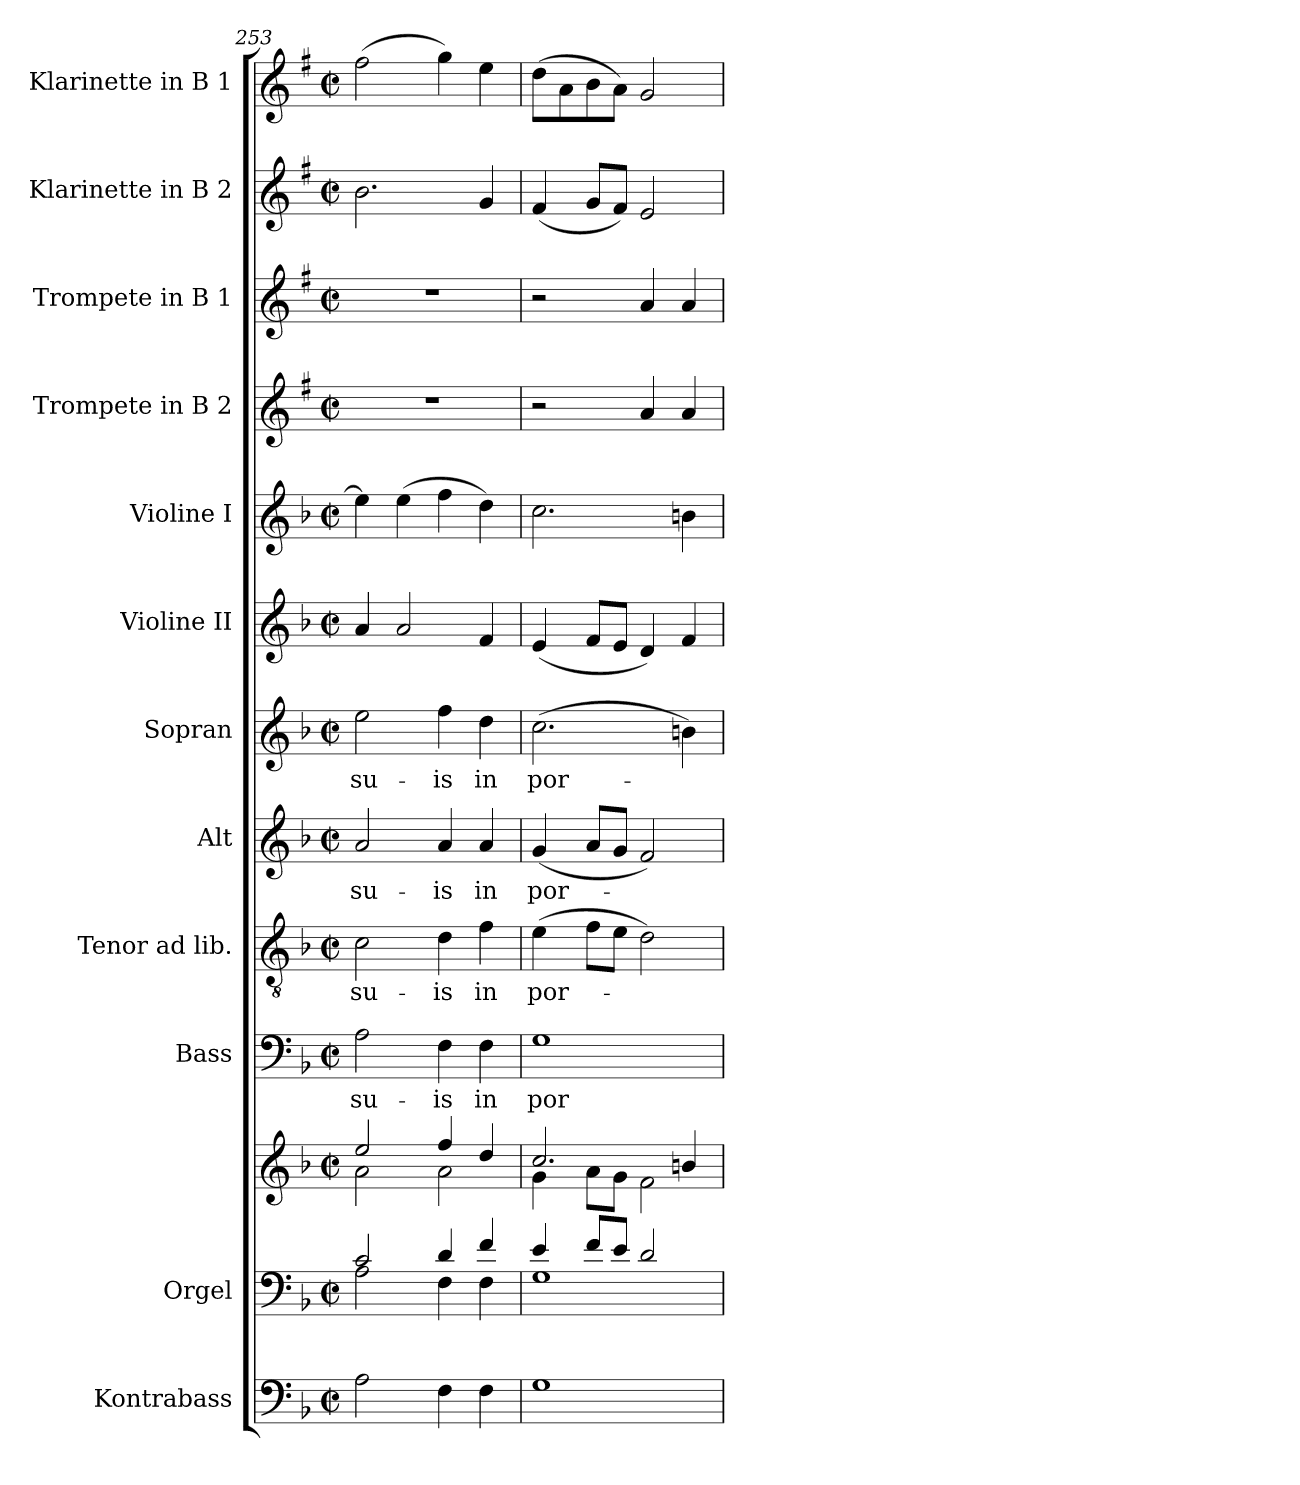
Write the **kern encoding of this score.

**kern	**kern	**kern	**kern	**text	**kern	**text	**kern	**text	**kern	**text	**kern	**kern	**kern	**kern	**kern	**kern
*part12	*part11	*part11	*part10	*part10	*part9	*part9	*part8	*part8	*part7	*part7	*part6	*part5	*part4	*part3	*part2	*part1
*staff13	*staff12	*staff11	*staff10	*staff10	*staff9	*staff9	*staff8	*staff8	*staff7	*staff7	*staff6	*staff5	*staff4	*staff3	*staff2	*staff1
*I"Kontrabass	*I"Orgel	*	*I"Bass	*	*I"Tenor ad lib.	*	*I"Alt	*	*I"Sopran	*	*I"Violine II	*I"Violine I	*I"Trompete in B 2	*I"Trompete in B 1	*I"Klarinette in B 2	*I"Klarinette in B 1
*I'Kb.	*I'Org.	*	*I'B	*	*I'T	*	*I'A	*	*I'S	*	*I'Vl. II	*I'Vl. I	*	*	*	*
*clefF4	*clefF4	*clefG2	*clefF4	*	*clefGv2	*	*clefG2	*	*clefG2	*	*clefG2	*clefG2	*clefG2	*clefG2	*clefG2	*clefG2
*ITrd7c12	*	*	*	*	*	*	*	*	*	*	*	*	*ITrd1c2	*ITrd1c2	*ITrd1c2	*ITrd1c2
*k[b-]	*k[b-]	*k[b-]	*k[b-]	*	*k[b-]	*	*k[b-]	*	*k[b-]	*	*k[b-]	*k[b-]	*k[b-]	*k[b-]	*k[b-]	*k[b-]
*F:	*F:	*F:	*F:	*	*F:	*	*F:	*	*F:	*	*F:	*F:	*F:	*F:	*F:	*F:
*M2/2	*M2/2	*M2/2	*M2/2	*	*M2/2	*	*M2/2	*	*M2/2	*	*M2/2	*M2/2	*M2/2	*M2/2	*M2/2	*M2/2
*met(c|)	*met(c|)	*met(c|)	*met(c|)	*	*met(c|)	*	*met(c|)	*	*met(c|)	*	*met(c|)	*met(c|)	*met(c|)	*met(c|)	*met(c|)	*met(c|)
=253	=253	=253	=253	=253	=253	=253	=253	=253	=253	=253	=253	=253	=253	=253	=253	=253
*	*^	*^	*	*	*	*	*	*	*	*	*	*	*	*	*	*
!	!	!	!	!	!	!LO:LY:b	!	!LO:LY:b	!	!LO:LY:b	!	!LO:LY:b	!	!	!	!	!	!
2AA\	2c/	2A\	2ee/	2a\	2A\	su-	2c\	su-	2a/	su-	2ee\	su-	4a/	4ee\]	1r	1r	2.a\	(>2ee\
.	.	.	.	.	.	.	.	.	.	.	.	.	2a/	(>4ee\	.	.	.	.
!	!	!	!	!	!	!LO:LY:b	!	!LO:LY:b	!	!LO:LY:b	!	!LO:LY:b	!	!	!	!	!	!
4FF\	4d/	4F\	4ff/	2a\	4F\	-is	4d\	-is	4a/	-is	4ff\	-is	.	4ff\	.	.	.	4ff\)
!	!	!	!	!	!	!LO:LY:b	!	!LO:LY:b	!	!LO:LY:b	!	!LO:LY:b	!	!	!	!	!	!
4FF\	4f/	4F\	4dd/	.	4F\	in	4f\	in	4a/	in	4dd\	in	4f/	4dd\)	.	.	4f/	4dd\
=254	=254	=254	=254	=254	=254	=254	=254	=254	=254	=254	=254	=254	=254	=254	=254	=254	=254	=254
!	!	!	!	!	!	!LO:LY:b	!	!LO:LY:b	!	!LO:LY:b	!	!LO:LY:b	!	!	!	!	!	!
1GG	4e/	1G	2.cc/	4g\	1G	por-	(>4e\	por-	(<4g/	por-	(>2.cc\	por-	(<4e/	2.cc\	2r	2r	(<4e/	(>8cc\L
.	.	.	.	.	.	.	.	.	.	.	.	.	.	.	.	.	.	8g\
.	8f/L	.	.	8a\L	.	.	8f\L	.	8a/L	.	.	.	8f/L	.	.	.	8f/L	8a\
.	8e/J	.	.	8g\J	.	.	8e\J	.	8g/J	.	.	.	8e/J	.	.	.	8e/J)	8g\J)
.	2d/	.	.	2f\	.	.	2d\)	.	2f/)	.	.	.	4d/)	.	4g/	4g/	2d/	2f/
.	.	.	4bn/	.	.	.	.	.	.	.	4bn\)	.	4f/	4bn\	4g/	4g/	.	.
*	*v	*v	*	*	*	*	*	*	*	*	*	*	*	*	*	*	*	*
*	*	*v	*v	*	*	*	*	*	*	*	*	*	*	*	*	*	*
=	=	=	=	=	=	=	=	=	=	=	=	=	=	=	=	=
*-	*-	*-	*-	*-	*-	*-	*-	*-	*-	*-	*-	*-	*-	*-	*-	*-
